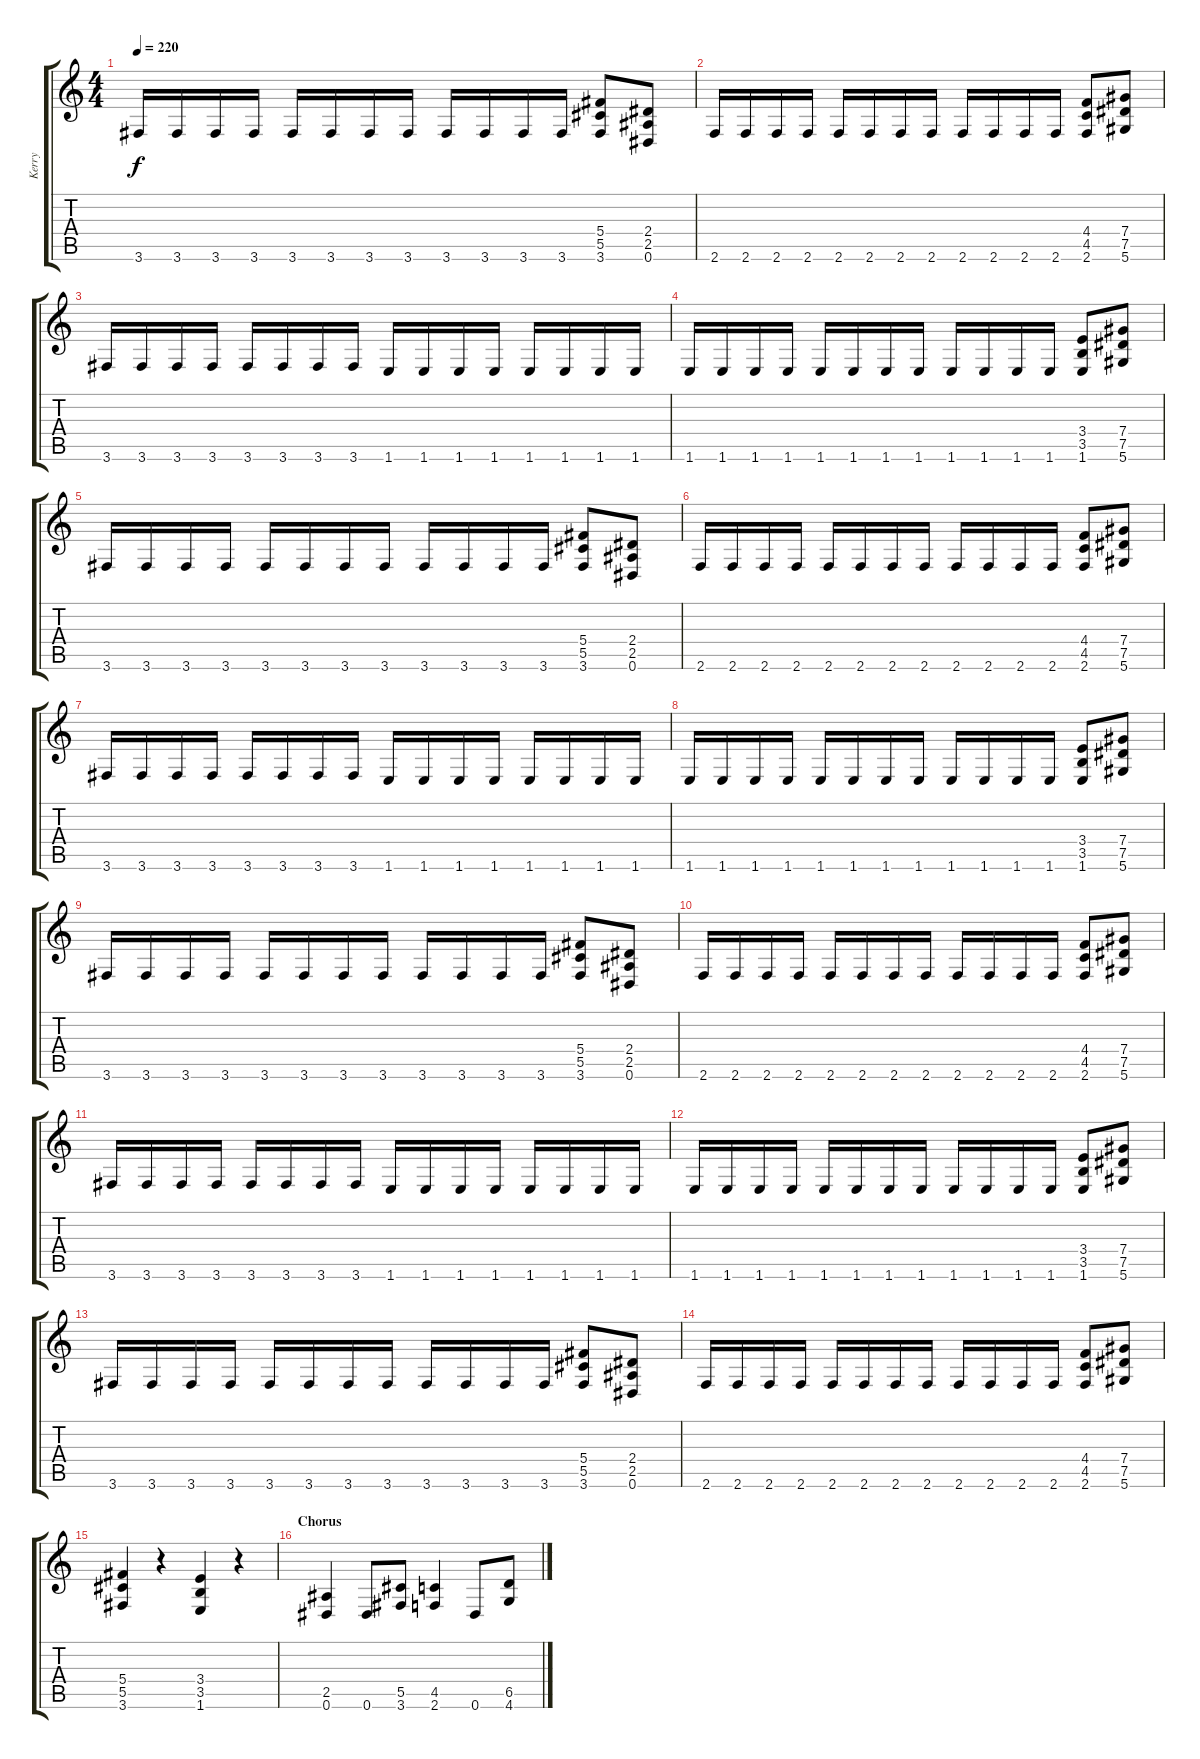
\track ("Kerry" "Kerry") {instrument distortionguitar}
\staff {score tabs}
\tuning (Eb4 Bb3 Gb3 Db3 Ab2 Eb2) {hide}
\ts (4 4)
\tempo 220
\clef g2
\ks c
3.6.16{dy f} 3.6.16 3.6.16 3.6.16 3.6.16 3.6.16 3.6.16 3.6.16 3.6.16 3.6.16 3.6.16 3.6.16 (5.4 5.5 3.6).8 (2.4 2.5 0.6).8 |
2.6.16 2.6.16 2.6.16 2.6.16 2.6.16 2.6.16 2.6.16 2.6.16 2.6.16 2.6.16 2.6.16 2.6.16 (4.4 4.5 2.6).8 (7.4 7.5 5.6).8 |
3.6.16 3.6.16 3.6.16 3.6.16 3.6.16 3.6.16 3.6.16 3.6.16 1.6.16 1.6.16 1.6.16 1.6.16 1.6.16 1.6.16 1.6.16 1.6.16 |
1.6.16 1.6.16 1.6.16 1.6.16 1.6.16 1.6.16 1.6.16 1.6.16 1.6.16 1.6.16 1.6.16 1.6.16 (3.4 3.5 1.6).8 (7.4 7.5 5.6).8 |
3.6.16 3.6.16 3.6.16 3.6.16 3.6.16 3.6.16 3.6.16 3.6.16 3.6.16 3.6.16 3.6.16 3.6.16 (5.4 5.5 3.6).8 (2.4 2.5 0.6).8 |
2.6.16 2.6.16 2.6.16 2.6.16 2.6.16 2.6.16 2.6.16 2.6.16 2.6.16 2.6.16 2.6.16 2.6.16 (4.4 4.5 2.6).8 (7.4 7.5 5.6).8 |
3.6.16 3.6.16 3.6.16 3.6.16 3.6.16 3.6.16 3.6.16 3.6.16 1.6.16 1.6.16 1.6.16 1.6.16 1.6.16 1.6.16 1.6.16 1.6.16 |
1.6.16 1.6.16 1.6.16 1.6.16 1.6.16 1.6.16 1.6.16 1.6.16 1.6.16 1.6.16 1.6.16 1.6.16 (3.4 3.5 1.6).8 (7.4 7.5 5.6).8 |
3.6.16 3.6.16 3.6.16 3.6.16 3.6.16 3.6.16 3.6.16 3.6.16 3.6.16 3.6.16 3.6.16 3.6.16 (5.4 5.5 3.6).8 (2.4 2.5 0.6).8 |
2.6.16 2.6.16 2.6.16 2.6.16 2.6.16 2.6.16 2.6.16 2.6.16 2.6.16 2.6.16 2.6.16 2.6.16 (4.4 4.5 2.6).8 (7.4 7.5 5.6).8 |
3.6.16 3.6.16 3.6.16 3.6.16 3.6.16 3.6.16 3.6.16 3.6.16 1.6.16 1.6.16 1.6.16 1.6.16 1.6.16 1.6.16 1.6.16 1.6.16 |
1.6.16 1.6.16 1.6.16 1.6.16 1.6.16 1.6.16 1.6.16 1.6.16 1.6.16 1.6.16 1.6.16 1.6.16 (3.4 3.5 1.6).8 (7.4 7.5 5.6).8 |
3.6.16 3.6.16 3.6.16 3.6.16 3.6.16 3.6.16 3.6.16 3.6.16 3.6.16 3.6.16 3.6.16 3.6.16 (5.4 5.5 3.6).8 (2.4 2.5 0.6).8 |
2.6.16 2.6.16 2.6.16 2.6.16 2.6.16 2.6.16 2.6.16 2.6.16 2.6.16 2.6.16 2.6.16 2.6.16 (4.4 4.5 2.6).8 (7.4 7.5 5.6).8 |
(5.4 5.5 3.6).4 r.4 (3.4 3.5 1.6).4 r.4 |
\section ("" "Chorus")
(2.5 0.6).4 0.6.8 (5.5 3.6).8 (4.5 2.6).4 0.6.8 (6.5 4.6).8
